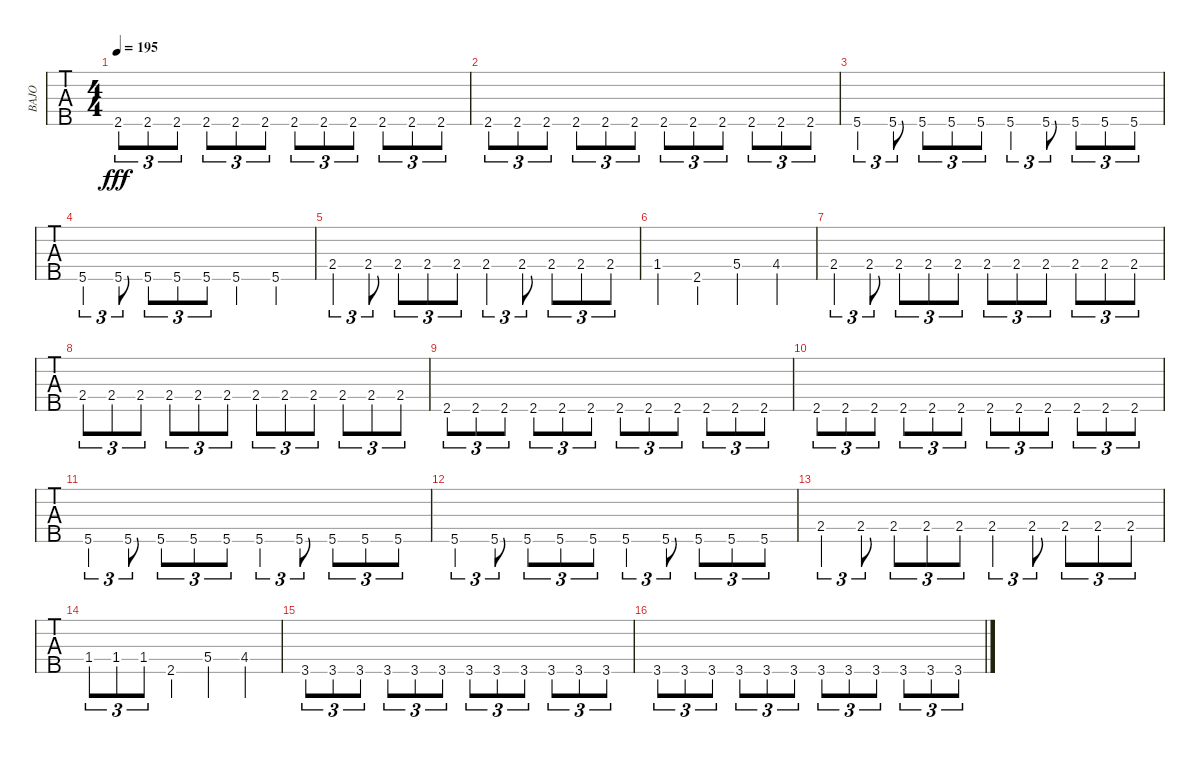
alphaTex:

\track ("BAJO" "BAJO") {instrument electricbassfinger}
\staff {tabs}
\tuning (G2 D2 A1 E1 B0) {hide}
\ts (4 4)
\tempo 195
\clef f4
\ks c
2.5.8{tu (3 2) dy fff} 2.5.8{tu (3 2)} 2.5.8{tu (3 2)} 2.5.8{tu (3 2)} 2.5.8{tu (3 2)} 2.5.8{tu (3 2)} 2.5.8{tu (3 2)} 2.5.8{tu (3 2)} 2.5.8{tu (3 2)} 2.5.8{tu (3 2)} 2.5.8{tu (3 2)} 2.5.8{tu (3 2)} |
2.5.8{tu (3 2)} 2.5.8{tu (3 2)} 2.5.8{tu (3 2)} 2.5.8{tu (3 2)} 2.5.8{tu (3 2)} 2.5.8{tu (3 2)} 2.5.8{tu (3 2)} 2.5.8{tu (3 2)} 2.5.8{tu (3 2)} 2.5.8{tu (3 2)} 2.5.8{tu (3 2)} 2.5.8{tu (3 2)} |
5.5.4{tu (3 2)} 5.5.8{tu (3 2)} 5.5.8{tu (3 2)} 5.5.8{tu (3 2)} 5.5.8{tu (3 2)} 5.5.4{tu (3 2)} 5.5.8{tu (3 2)} 5.5.8{tu (3 2)} 5.5.8{tu (3 2)} 5.5.8{tu (3 2)} |
5.5.4{tu (3 2)} 5.5.8{tu (3 2)} 5.5.8{tu (3 2)} 5.5.8{tu (3 2)} 5.5.8{tu (3 2)} 5.5.4 5.5.4 |
2.4.4{tu (3 2)} 2.4.8{tu (3 2)} 2.4.8{tu (3 2)} 2.4.8{tu (3 2)} 2.4.8{tu (3 2)} 2.4.4{tu (3 2)} 2.4.8{tu (3 2)} 2.4.8{tu (3 2)} 2.4.8{tu (3 2)} 2.4.8{tu (3 2)} |
1.4.4 2.5.4 5.4.4 4.4.4 |
2.4.4{tu (3 2)} 2.4.8{tu (3 2)} 2.4.8{tu (3 2)} 2.4.8{tu (3 2)} 2.4.8{tu (3 2)} 2.4.8{tu (3 2)} 2.4.8{tu (3 2)} 2.4.8{tu (3 2)} 2.4.8{tu (3 2)} 2.4.8{tu (3 2)} 2.4.8{tu (3 2)} |
2.4.8{tu (3 2)} 2.4.8{tu (3 2)} 2.4.8{tu (3 2)} 2.4.8{tu (3 2)} 2.4.8{tu (3 2)} 2.4.8{tu (3 2)} 2.4.8{tu (3 2)} 2.4.8{tu (3 2)} 2.4.8{tu (3 2)} 2.4.8{tu (3 2)} 2.4.8{tu (3 2)} 2.4.8{tu (3 2)} |
2.5.8{tu (3 2)} 2.5.8{tu (3 2)} 2.5.8{tu (3 2)} 2.5.8{tu (3 2)} 2.5.8{tu (3 2)} 2.5.8{tu (3 2)} 2.5.8{tu (3 2)} 2.5.8{tu (3 2)} 2.5.8{tu (3 2)} 2.5.8{tu (3 2)} 2.5.8{tu (3 2)} 2.5.8{tu (3 2)} |
2.5.8{tu (3 2)} 2.5.8{tu (3 2)} 2.5.8{tu (3 2)} 2.5.8{tu (3 2)} 2.5.8{tu (3 2)} 2.5.8{tu (3 2)} 2.5.8{tu (3 2)} 2.5.8{tu (3 2)} 2.5.8{tu (3 2)} 2.5.8{tu (3 2)} 2.5.8{tu (3 2)} 2.5.8{tu (3 2)} |
5.5.4{tu (3 2)} 5.5.8{tu (3 2)} 5.5.8{tu (3 2)} 5.5.8{tu (3 2)} 5.5.8{tu (3 2)} 5.5.4{tu (3 2)} 5.5.8{tu (3 2)} 5.5.8{tu (3 2)} 5.5.8{tu (3 2)} 5.5.8{tu (3 2)} |
5.5.4{tu (3 2)} 5.5.8{tu (3 2)} 5.5.8{tu (3 2)} 5.5.8{tu (3 2)} 5.5.8{tu (3 2)} 5.5.4{tu (3 2)} 5.5.8{tu (3 2)} 5.5.8{tu (3 2)} 5.5.8{tu (3 2)} 5.5.8{tu (3 2)} |
2.4.4{tu (3 2)} 2.4.8{tu (3 2)} 2.4.8{tu (3 2)} 2.4.8{tu (3 2)} 2.4.8{tu (3 2)} 2.4.4{tu (3 2)} 2.4.8{tu (3 2)} 2.4.8{tu (3 2)} 2.4.8{tu (3 2)} 2.4.8{tu (3 2)} |
1.4.8{tu (3 2)} 1.4.8{tu (3 2)} 1.4.8{tu (3 2)} 2.5.4 5.4.4 4.4.4 |
3.5.8{tu (3 2)} 3.5.8{tu (3 2)} 3.5.8{tu (3 2)} 3.5.8{tu (3 2)} 3.5.8{tu (3 2)} 3.5.8{tu (3 2)} 3.5.8{tu (3 2)} 3.5.8{tu (3 2)} 3.5.8{tu (3 2)} 3.5.8{tu (3 2)} 3.5.8{tu (3 2)} 3.5.8{tu (3 2)} |
3.5.8{tu (3 2)} 3.5.8{tu (3 2)} 3.5.8{tu (3 2)} 3.5.8{tu (3 2)} 3.5.8{tu (3 2)} 3.5.8{tu (3 2)} 3.5.8{tu (3 2)} 3.5.8{tu (3 2)} 3.5.8{tu (3 2)} 3.5.8{tu (3 2)} 3.5.8{tu (3 2)} 3.5.8{tu (3 2)}
